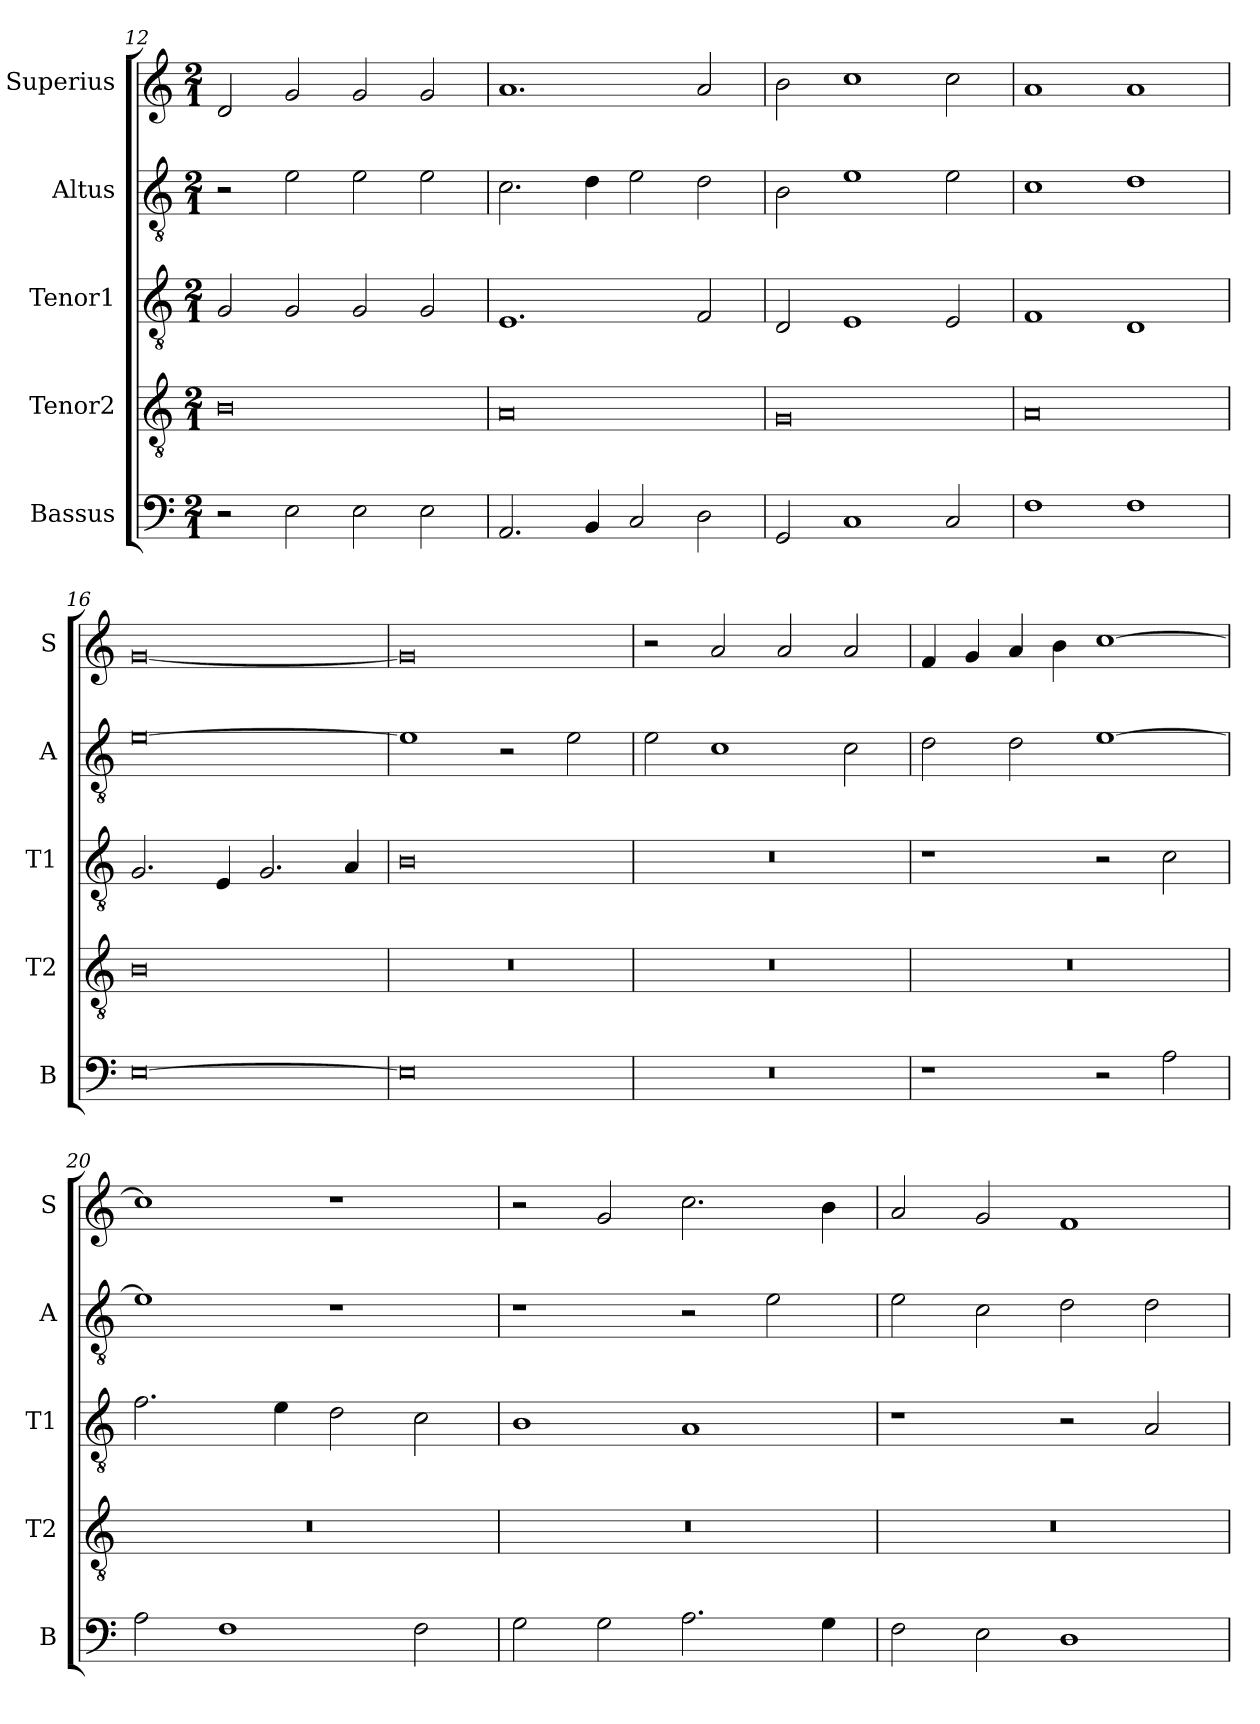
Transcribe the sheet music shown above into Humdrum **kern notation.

**kern	**kern	**kern	**kern	**kern
*part5	*part4	*part3	*part2	*part1
*staff5	*staff4	*staff3	*staff2	*staff1
*I"Bassus	*I"Tenor2	*I"Tenor1	*I"Altus	*I"Superius
*I'B	*I'T2	*I'T1	*I'A	*I'S
*clefF4	*clefGv2	*clefGv2	*clefGv2	*clefG2
*k[]	*k[]	*k[]	*k[]	*k[]
*M2/1	*M2/1	*M2/1	*M2/1	*M2/1
=12	=12	=12	=12	=12
2r	0B	2G/	2r	2d/
2E\	.	2G/	2e\	2g/
2E\	.	2G/	2e\	2g/
2E\	.	2G/	2e\	2g/
=13	=13	=13	=13	=13
2.AA/	0A	1.E	2.c\	1.a
4BB/	.	.	4d\	.
2C/	.	.	2e\	.
2D\	.	2F/	2d\	2a/
=14	=14	=14	=14	=14
2GG/	0G	2D/	2B\	2b\
1C	.	1E	1e	1cc
2C/	.	2E/	2e\	2cc\
=15	=15	=15	=15	=15
1F	0A	1F	1c	1a
1F	.	1D	1d	1a
=16	=16	=16	=16	=16
[0E	0B	2.G/	[0e	[0g
.	.	4E/	.	.
.	.	2.G/	.	.
.	.	4A/	.	.
=17	=17	=17	=17	=17
0E]	0r	0B	1e]	0g]
.	.	.	2r	.
.	.	.	2e\	.
=18	=18	=18	=18	=18
0r	0r	0r	2e\	2r
.	.	.	1c	2a/
.	.	.	.	2a/
.	.	.	2c\	2a/
=19	=19	=19	=19	=19
1r	0r	1r	2d\	4f/
.	.	.	.	4g/
.	.	.	2d\	4a/
.	.	.	.	4b\
2r	.	2r	[1e	[1cc
2A\	.	2c\	.	.
=20	=20	=20	=20	=20
2A\	0r	2.f\	1e]	1cc]
1F	.	.	.	.
.	.	4e\	.	.
.	.	2d\	1r	1r
2F\	.	2c\	.	.
=21	=21	=21	=21	=21
2G\	0r	1B	1r	2r
2G\	.	.	.	2g/
2.A\	.	1A	2r	2.cc\
.	.	.	2e\	.
4G\	.	.	.	4b\
=22	=22	=22	=22	=22
2F\	0r	1r	2e\	2a/
2E\	.	.	2c\	2g/
1D	.	2r	2d\	1f
.	.	2A/	2d\	.
=	=	=	=	=
*-	*-	*-	*-	*-
